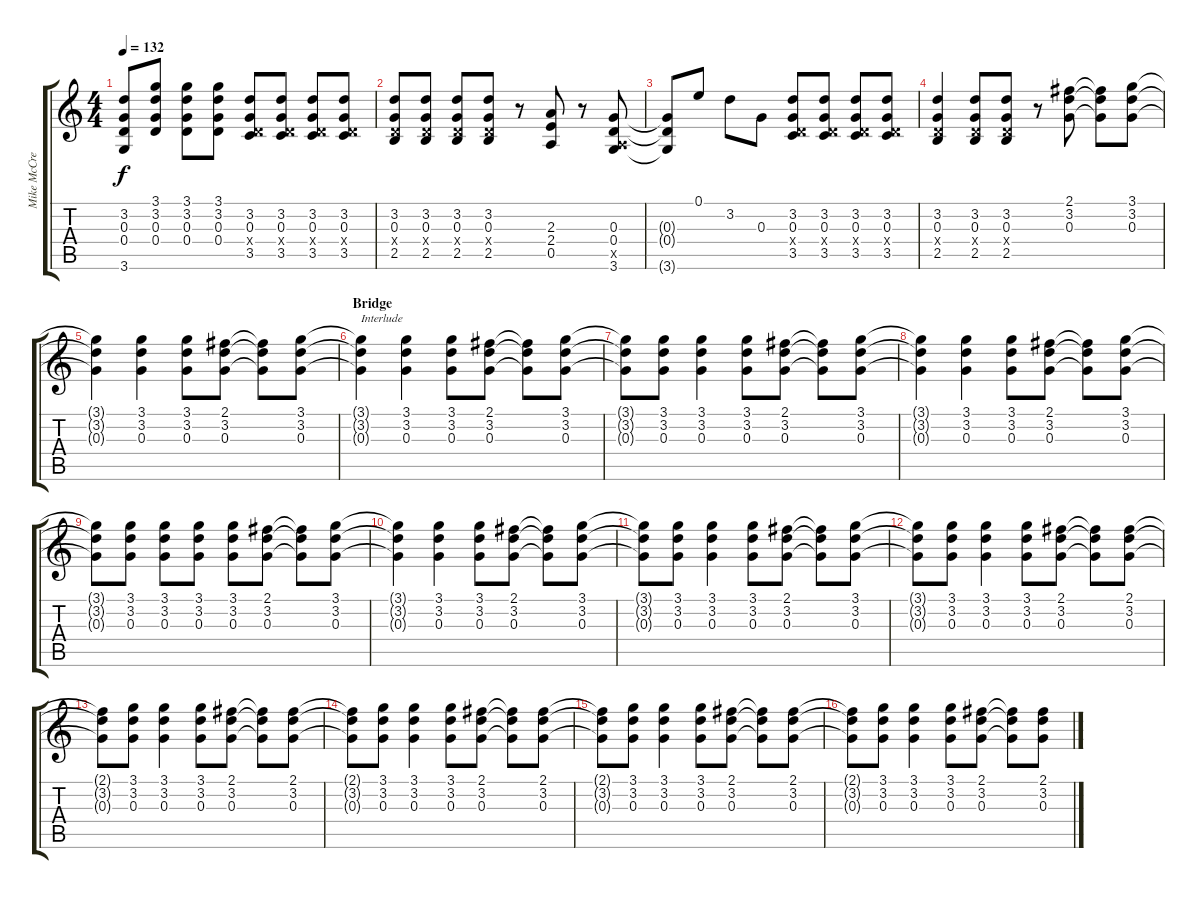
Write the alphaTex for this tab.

\track ("Mike McCready" "Mike McCre") {instrument distortionguitar}
\staff {score tabs}
\tuning (E4 B3 G3 D3 A2 E2) {hide}
\ts (4 4)
\tempo 132
\clef g2
\ks c
(3.2{t} 0.3{t} 0.4{t} 3.6{t}).8{dy f} (3.1 3.2 0.3 0.4).8 (3.1 3.2 0.3 0.4).8 (3.1 3.2 0.3 0.4).8 (3.2 0.3 0.4{x} 3.5).8 (3.2 0.3 0.4{x} 3.5).8 (3.2 0.3 0.4{x} 3.5).8 (3.2 0.3 0.4{x} 3.5).8 |
(3.2 0.3 0.4{x} 2.5).8 (3.2 0.3 0.4{x} 2.5).8 (3.2 0.3 0.4{x} 2.5).8 (3.2 0.3 0.4{x} 2.5).8 r.8 (2.3 2.4 0.5).8 r.8 (0.3 0.4 0.5{x} 3.6).8 |
(0.3{t} 0.4{t} 3.6{t}).8 0.1.8 3.2.8 0.3.8 (3.2 0.3 0.4{x} 3.5).8 (3.2 0.3 0.4{x} 3.5).8 (3.2 0.3 0.4{x} 3.5).8 (3.2 0.3 0.4{x} 3.5).8 |
(3.2 0.3 0.4{x} 2.5).4 (3.2 0.3 0.4{x} 2.5).8 (3.2 0.3 0.4{x} 2.5).8 r.8 (2.1 3.2 0.3).8 (2.1{t} 3.2{t} 0.3{t}).8 (3.1 3.2 0.3).8 |
(3.1{t} 3.2{t} 0.3{t}).4 (3.1 3.2 0.3).4 (3.1 3.2 0.3).8 (2.1 3.2 0.3).8 (2.1{t} 3.2{t} 0.3{t}).8 (3.1 3.2 0.3).8 |
\section ("" "Bridge")
(3.1{t} 3.2{t} 0.3{t}).4{txt "Interlude"} (3.1 3.2 0.3).4 (3.1 3.2 0.3).8 (2.1 3.2 0.3).8 (2.1{t} 3.2{t} 0.3{t}).8 (3.1 3.2 0.3).8 |
(3.1{t} 3.2{t} 0.3{t}).8 (3.1 3.2 0.3).8 (3.1 3.2 0.3).4 (3.1 3.2 0.3).8 (2.1 3.2 0.3).8 (2.1{t} 3.2{t} 0.3{t}).8 (3.1 3.2 0.3).8 |
(3.1{t} 3.2{t} 0.3{t}).4 (3.1 3.2 0.3).4 (3.1 3.2 0.3).8 (2.1 3.2 0.3).8 (2.1{t} 3.2{t} 0.3{t}).8 (3.1 3.2 0.3).8 |
(3.1{t} 3.2{t} 0.3{t}).8 (3.1 3.2 0.3).8 (3.1 3.2 0.3).8 (3.1 3.2 0.3).8 (3.1 3.2 0.3).8 (2.1 3.2 0.3).8 (2.1{t} 3.2{t} 0.3{t}).8 (3.1 3.2 0.3).8 |
(3.1{t} 3.2{t} 0.3{t}).4 (3.1 3.2 0.3).4 (3.1 3.2 0.3).8 (2.1 3.2 0.3).8 (2.1{t} 3.2{t} 0.3{t}).8 (3.1 3.2 0.3).8 |
(3.1{t} 3.2{t} 0.3{t}).8 (3.1 3.2 0.3).8 (3.1 3.2 0.3).4 (3.1 3.2 0.3).8 (2.1 3.2 0.3).8 (2.1{t} 3.2{t} 0.3{t}).8 (3.1 3.2 0.3).8 |
(3.1{t} 3.2{t} 0.3{t}).8 (3.1 3.2 0.3).8 (3.1 3.2 0.3).4 (3.1 3.2 0.3).8 (2.1 3.2 0.3).8 (2.1{t} 3.2{t} 0.3{t}).8 (2.1 3.2 0.3).8 |
(2.1{t} 3.2{t} 0.3{t}).8 (3.1 3.2 0.3).8 (3.1 3.2 0.3).4 (3.1 3.2 0.3).8 (2.1 3.2 0.3).8 (2.1{t} 3.2{t} 0.3{t}).8 (2.1 3.2 0.3).8 |
(2.1{t} 3.2{t} 0.3{t}).8 (3.1 3.2 0.3).8 (3.1 3.2 0.3).4 (3.1 3.2 0.3).8 (2.1 3.2 0.3).8 (2.1{t} 3.2{t} 0.3{t}).8 (2.1 3.2 0.3).8 |
(2.1{t} 3.2{t} 0.3{t}).8 (3.1 3.2 0.3).8 (3.1 3.2 0.3).4 (3.1 3.2 0.3).8 (2.1 3.2 0.3).8 (2.1{t} 3.2{t} 0.3{t}).8 (2.1 3.2 0.3).8 |
(2.1{t} 3.2{t} 0.3{t}).8 (3.1 3.2 0.3).8 (3.1 3.2 0.3).4 (3.1 3.2 0.3).8 (2.1 3.2 0.3).8 (2.1{t} 3.2{t} 0.3{t}).8 (2.1 3.2 0.3).8
